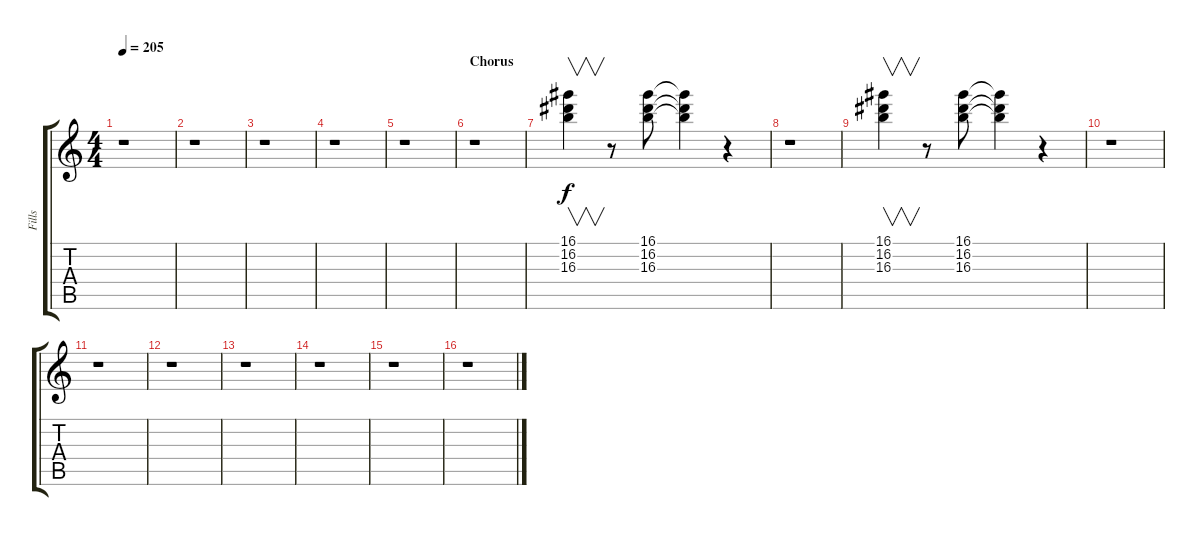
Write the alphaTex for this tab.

\track ("Fills" "Fills") {instrument distortionguitar}
\staff {score tabs}
\tuning (E4 B3 G3 D3 A2 E2) {hide}
\ts (4 4)
\tempo 205
\clef g2
\ks c
r.1{dy f} |
r.1 |
r.1 |
r.1 |
r.1 |
\section ("" "Chorus")
r.1 |
(16.1 16.2 16.3).4{v} r.8 (16.1 16.2 16.3).8 (16.1{t} 16.2{t} 16.3{t}).4 r.4 |
r.1 |
(16.1 16.2 16.3).4{v} r.8 (16.1 16.2 16.3).8 (16.1{t} 16.2{t} 16.3{t}).4 r.4 |
r.1 |
r.1 |
r.1 |
r.1 |
r.1 |
r.1 |
r.1
